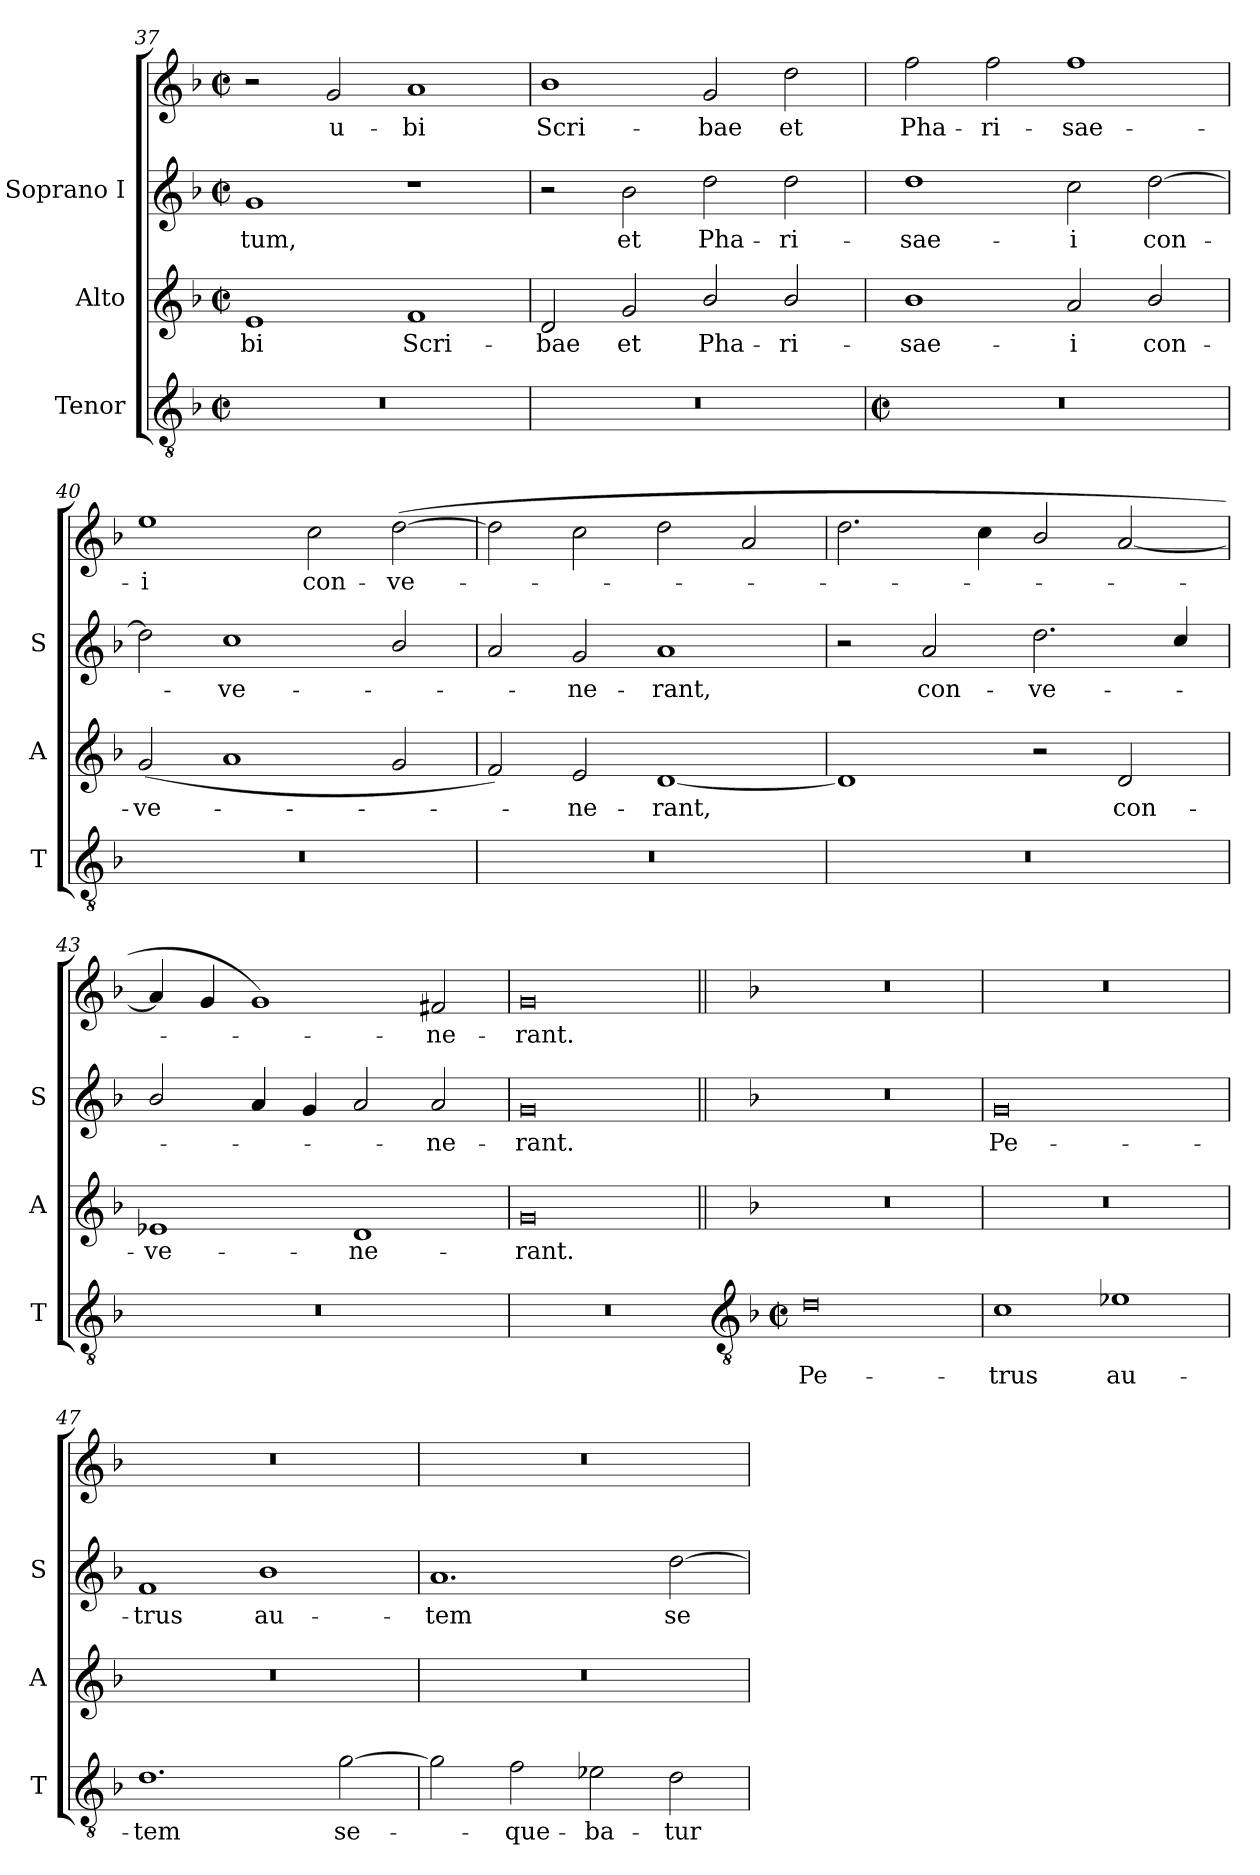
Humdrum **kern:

**kern	**text	**kern	**text	**kern	**text	**kern	**text
*part3	*part3	*part2	*part2	*part1	*part1	*part1	*part1
*staff4	*staff4	*staff3	*staff3	*staff2	*staff2	*staff1	*staff1
*I"Tenor	*	*I"Alto	*	*I"Soprano I	*	*	*
*I'T	*	*I'A	*	*I'S	*	*	*
*clefGv2	*	*clefG2	*	*clefG2	*	*clefG2	*
*k[b-]	*	*k[b-]	*	*k[b-]	*	*k[b-]	*
*F:	*	*F:	*	*F:	*	*F:	*
*M4/2	*	*M4/2	*	*M4/2	*	*M4/2	*
*met(c|)	*	*met(c|)	*	*met(c|)	*	*met(c|)	*
=37	=37	=37	=37	=37	=37	=37	=37
!	!	!	!LO:LY:b	!	!LO:LY:b	!	!
0r	.	1e	-bi	1g	tum,	2r	.
!	!	!	!	!	!	!	!LO:LY:b
.	.	.	.	.	.	2g	u-
!	!	!	!LO:LY:b	!	!	!	!LO:LY:b
.	.	1f	Scri-	1r	.	1a	-bi
=38	=38	=38	=38	=38	=38	=38	=38
!	!	!	!LO:LY:b	!	!	!	!LO:LY:b
0r	.	2d	-bae	2r	.	1b-	Scri-
!	!	!	!LO:LY:b	!	!LO:LY:b	!	!
.	.	2g	et	2b-	et	.	.
!	!	!	!LO:LY:b	!	!LO:LY:b	!	!LO:LY:b
.	.	2b-/	Pha-	2dd	Pha-	2g	-bae
!	!	!	!LO:LY:b	!	!LO:LY:b	!	!LO:LY:b
.	.	2b-/	-ri-	2dd	-ri-	2dd	et
!!LO:LB:g=z
=39	=39	=39	=39	=39	=39	=39	=39
*M4/2	*	*	*	*	*	*	*
*met(c|)	*	*	*	*	*	*	*
!	!	!	!LO:LY:b	!	!LO:LY:b	!	!LO:LY:b
0r	.	1b-	-sae-	1dd	-sae-	2ff	-Pha-
!	!	!	!	!	!	!	!LO:LY:b
.	.	.	.	.	.	2ff	-ri-
!	!	!	!LO:LY:b	!	!LO:LY:b	!	!LO:LY:b
.	.	2a	-i	2cc	-i	1ff	-sae-
!	!	!	!LO:LY:b	!	!LO:LY:b	!	!
.	.	2b-/	con-	[2dd	con-	.	.
=40	=40	=40	=40	=40	=40	=40	=40
!	!	!	!LO:LY:b	!	!	!	!LO:LY:b
0r	.	(<2g	-ve-	2dd]	.	1ee	i
!	!	!	!	!	!LO:LY:b	!	!
.	.	1a	.	1cc	ve-	.	.
!	!	!	!	!	!	!	!LO:LY:b
.	.	.	.	.	.	2cc	con-
!	!	!	!	!	!	!	!LO:LY:b
.	.	2g	.	2b-/	.	(<[2dd	-ve-
=41	=41	=41	=41	=41	=41	=41	=41
0r	.	2f)	.	2a	.	2dd]	.
!	!	!	!LO:LY:b	!	!LO:LY:b	!	!
.	.	2e	ne-	2g	ne-	2cc	.
!	!	!	!LO:LY:b	!	!LO:LY:b	!	!
.	.	[1d	-rant,	1a	-rant,	2dd	.
.	.	.	.	.	.	2a	.
=42	=42	=42	=42	=42	=42	=42	=42
0r	.	1d]	.	2r	.	2.dd	.
!	!	!	!	!	!LO:LY:b	!	!
.	.	.	.	2a	con-	.	.
.	.	.	.	.	.	4cc	.
!	!	!	!	!	!LO:LY:b	!	!
.	.	2r	.	2.dd	-ve-	2b-/	.
!	!	!	!LO:LY:b	!	!	!	!
.	.	2d	con-	.	.	[2a	.
.	.	.	.	4cc/	.	.	.
=43	=43	=43	=43	=43	=43	=43	=43
!	!	!	!LO:LY:b	!	!	!	!
0r	.	1e-X	-ve-	2b-/	.	4a]	.
.	.	.	.	.	.	4g	.
.	.	.	.	4a	.	1g)	.
.	.	.	.	4g	.	.	.
!	!	!	!LO:LY:b	!	!	!	!
.	.	1d	-ne-	2a	.	.	.
!	!	!	!	!	!LO:LY:b	!	!LO:LY:b
.	.	.	.	2a	-ne-	2f#X	ne-
=44	=44	=44	=44	=44	=44	=44	=44
!	!	!	!LO:LY:b	!	!LO:LY:b	!	!LO:LY:b
0r	.	0g	-rant.	0g	rant.	0g	-rant.
!!LO:LB:g=z
=45	=45||	=45||	=45||	=45||	=45||	=45||	=45||
*clefGv2	*	*	*	*	*	*	*
*k[b-]	*	*	*	*	*	*	*
*F:	*	*	*	*	*	*	*
*M4/2	*	*	*	*	*	*	*
*met(c|)	*	*	*	*	*	*	*
!	!LO:LY:b	!	!	!	!	!	!
0d	Pe-	0r	.	0r	.	0r	.
=46	=46	=46	=46	=46	=46	=46	=46
!	!LO:LY:b	!	!	!	!LO:LY:b	!	!
1c	-trus	0r	.	0g	Pe-	0r	.
!	!LO:LY:b	!	!	!	!	!	!
1e-X	au-	.	.	.	.	.	.
=47	=47	=47	=47	=47	=47	=47	=47
!	!LO:LY:b	!	!	!	!LO:LY:b	!	!
1.d	-tem	0r	.	1f	-trus	0r	.
!	!	!	!	!	!LO:LY:b	!	!
.	.	.	.	1b-	au-	.	.
!	!LO:LY:b	!	!	!	!	!	!
[2g	se-	.	.	.	.	.	.
=48	=48	=48	=48	=48	=48	=48	=48
!	!	!	!	!	!LO:LY:b	!	!
2g]	.	0r	.	1.a	-tem	0r	.
!	!LO:LY:b	!	!	!	!	!	!
2f	que-	.	.	.	.	.	.
!	!LO:LY:b	!	!	!	!	!	!
2e-X	-ba-	.	.	.	.	.	.
!	!LO:LY:b	!	!	!	!LO:LY:b	!	!
2d	-tur	.	.	[2dd	se-	.	.
=	=	=	=	=	=	=	=
*-	*-	*-	*-	*-	*-	*-	*-
